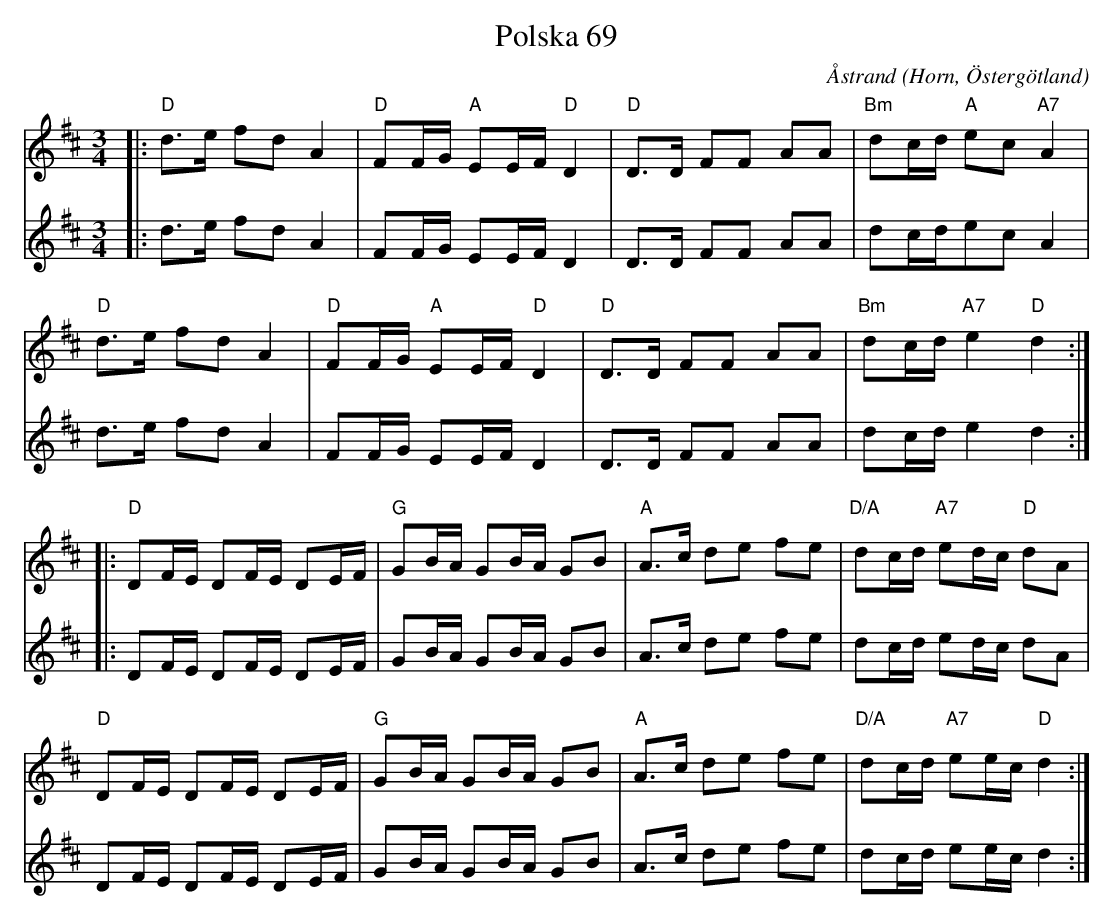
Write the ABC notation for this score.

X:1
T:Polska 69
C:Åstrand
O:Horn, Östergötland
M:3/4
L:1/8
K:D
V:1
|:"D"d>e fd A2|"D"FF/G/"A" EE/F/ "D"D2|"D"D>D FF AA|"Bm"dc/d/ "A"ec "A7" A2|
"D"d>e fd A2|"D"FF/G/"A" EE/F/ "D"D2|"D"D>D FF AA|"Bm"dc/d/ "A7"e2 "D" d2:|
|:"D"DF/E/ DF/E/ DE/F/|"G"GB/A/ GB/A/ GB|"A"A>c de fe|"D/A"dc/d/ "A7"ed/c/ "D"dA|
"D"DF/E/ DF/E/ DE/F/|"G"GB/A/ GB/A/ GB|"A"A>c de fe|"D/A"dc/d/ "A7"ee/c/ "D" d2:|]
V:2
|:d>e fd A2|FF/G/ EE/F/ D2|D>D FF AA|dc/d/ec  A2|
d>e fd A2|FF/G/ EE/F/ D2|D>D FF AA|dc/d/ e2 d2:|
|:DF/E/ DF/E/ DE/F/|GB/A/ GB/A/ GB|A>c de fe|dc/d/ ed/c/ dA|
DF/E/ DF/E/ DE/F/|GB/A/ GB/A/ GB|A>c de fe|dc/d/ ee/c/  d2:|]
